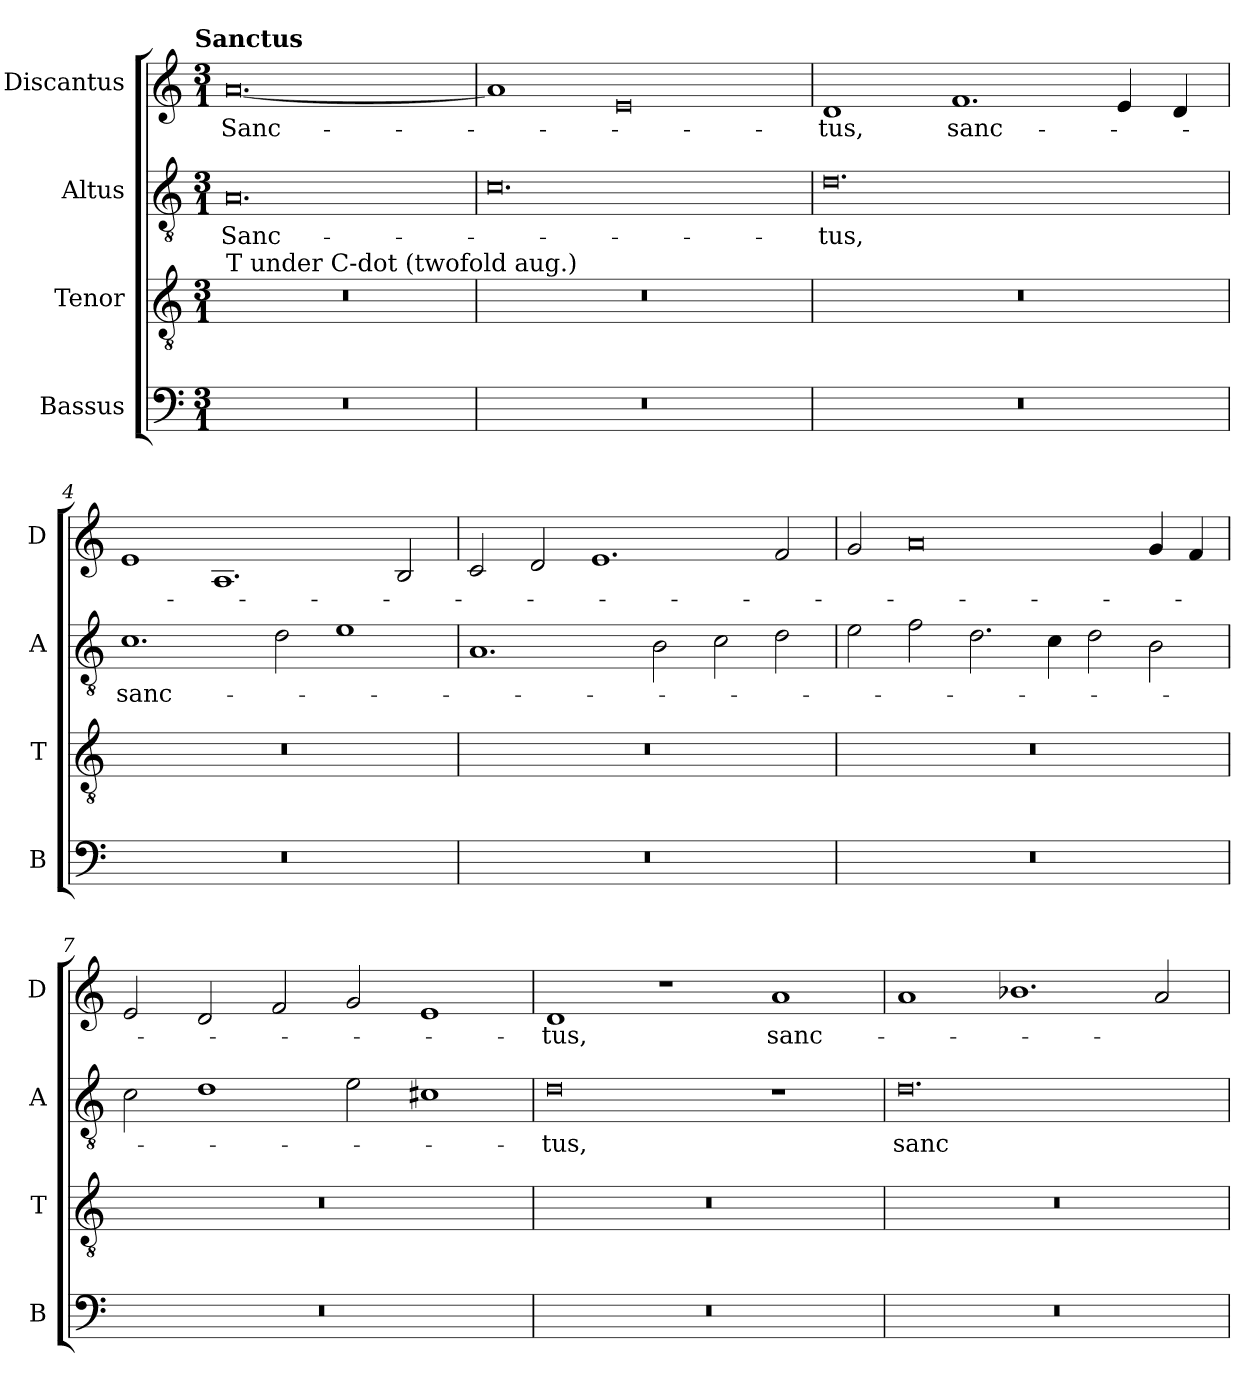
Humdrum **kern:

**kern	**kern	**kern	**text	**kern	**text
*part4	*part3	*part2	*part2	*part1	*part1
*staff4	*staff3	*staff2	*staff2	*staff1	*staff1
*I"Bassus	*I"Tenor	*I"Altus	*	*I"Discantus	*
*I'B	*I'T	*I'A	*	*I'D	*
*clefF4	*clefGv2	*clefGv2	*	*clefG2	*
*k[]	*k[]	*k[]	*	*k[]	*
!!LO:TX:omd:t=Sanctus
*M3/1	*M3/1	*M3/1	*	*M3/1	*
=1	=1	=1	=1	=1	=1
!	!LO:TX:a:t=T under C-dot (twofold aug.)	!	!	!	!
0.r	0.r	0.A	Sanc-	[0.a	Sanc-
=2	=2	=2	=2	=2	=2
0.r	0.r	0.c	.	1a]	.
.	.	.	.	0e	.
=3	=3	=3	=3	=3	=3
0.r	0.r	0.d	-tus,	1d	-tus,
.	.	.	.	1.f	sanc-
.	.	.	.	4e	.
.	.	.	.	4d	.
=4	=4	=4	=4	=4	=4
0.r	0.r	1.c	sanc-	1e	.
.	.	.	.	1.A	.
.	.	2d	.	.	.
.	.	1e	.	.	.
.	.	.	.	2B	.
=5	=5	=5	=5	=5	=5
0.r	0.r	1.A	.	2c	.
.	.	.	.	2d	.
.	.	.	.	1.e	.
.	.	2B	.	.	.
.	.	2c	.	.	.
.	.	2d	.	2f	.
=6	=6	=6	=6	=6	=6
0.r	0.r	2e	.	2g	.
.	.	2f	.	0a	.
.	.	2.d	.	.	.
.	.	4c	.	.	.
.	.	2d	.	.	.
.	.	2B	.	4g	.
.	.	.	.	4f	.
=7	=7	=7	=7	=7	=7
0.r	0.r	2c	.	2e	.
.	.	1d	.	2d	.
.	.	.	.	2f	.
.	.	2e	.	2g	.
.	.	1c#X	.	1e	.
=8	=8	=8	=8	=8	=8
0.r	0.r	0d	-tus,	1d	-tus,
.	.	.	.	1r	.
.	.	1r	.	1a	sanc-
=9	=9	=9	=9	=9	=9
0.r	0.r	0.d	sanc-	1a	.
.	.	.	.	1.b-X	.
.	.	.	.	2a	.
=	=	=	=	=	=
*-	*-	*-	*-	*-	*-
